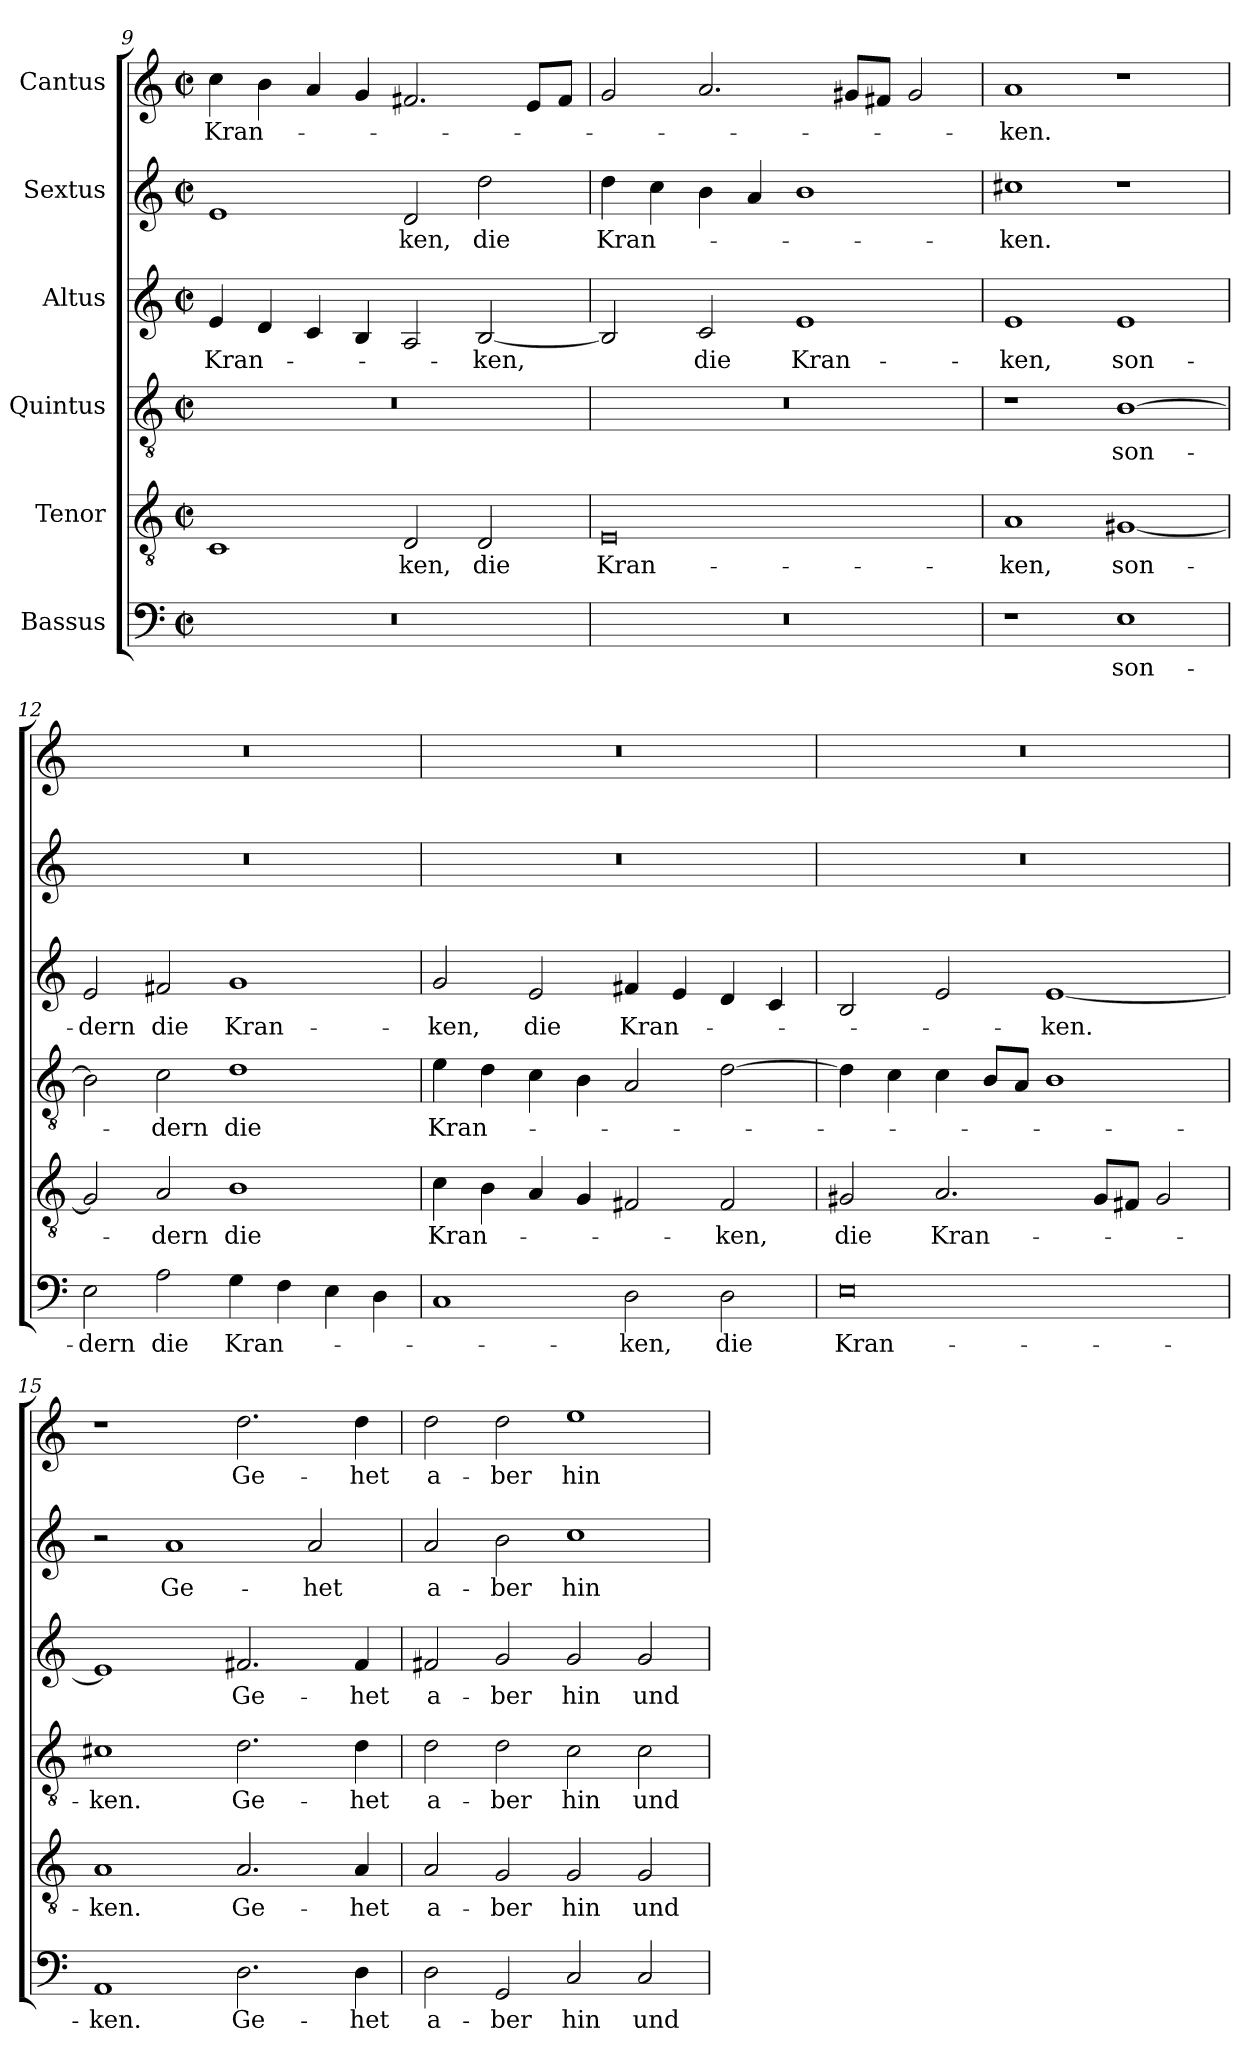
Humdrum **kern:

**kern	**text	**kern	**text	**kern	**text	**kern	**text	**kern	**text	**kern	**text
*part6	*part6	*part5	*part5	*part4	*part4	*part3	*part3	*part2	*part2	*part1	*part1
*staff6	*staff6	*staff5	*staff5	*staff4	*staff4	*staff3	*staff3	*staff2	*staff2	*staff1	*staff1
*I"Bassus	*	*I"Tenor	*	*I"Quintus	*	*I"Altus	*	*I"Sextus	*	*I"Cantus	*
*clefF4	*	*clefGv2	*	*clefGv2	*	*clefG2	*	*clefG2	*	*clefG2	*
*k[]	*	*k[]	*	*k[]	*	*k[]	*	*k[]	*	*k[]	*
*M4/2	*	*M4/2	*	*M4/2	*	*M4/2	*	*M4/2	*	*M4/2	*
*met(c|)	*	*met(c|)	*	*met(c|)	*	*met(c|)	*	*met(c|)	*	*met(c|)	*
=9	=9	=9	=9	=9	=9	=9	=9	=9	=9	=9	=9
!	!	!	!	!	!	!	!LO:LY:b	!	!	!	!LO:LY:b
0r	.	1C	.	0r	.	4e/	Kran-	1e	.	4cc\	Kran-
.	.	.	.	.	.	4d/	.	.	.	4b\	.
.	.	.	.	.	.	4c/	.	.	.	4a/	.
.	.	.	.	.	.	4B/	.	.	.	4g/	.
!	!	!	!LO:LY:b	!	!	!	!	!	!LO:LY:b	!	!
.	.	2D/	-ken,	.	.	2A/	.	2d/	-ken,	2.f#X/	.
!	!	!	!LO:LY:b	!	!	!	!LO:LY:b	!	!LO:LY:b	!	!
.	.	2D/	die	.	.	[2B/	-ken,	2dd\	die	.	.
.	.	.	.	.	.	.	.	.	.	8e/L	.
.	.	.	.	.	.	.	.	.	.	8f#/J	.
=10	=10	=10	=10	=10	=10	=10	=10	=10	=10	=10	=10
!	!	!	!LO:LY:b	!	!	!	!	!	!LO:LY:b	!	!
0r	.	0E	Kran-	0r	.	2B/]	.	4dd\	Kran-	2g/	.
.	.	.	.	.	.	.	.	4cc\	.	.	.
!	!	!	!	!	!	!	!LO:LY:b	!	!	!	!
.	.	.	.	.	.	2c/	die	4b\	.	2.a/	.
.	.	.	.	.	.	.	.	4a/	.	.	.
!	!	!	!	!	!	!	!LO:LY:b	!	!	!	!
.	.	.	.	.	.	1e	Kran-	1b	.	.	.
.	.	.	.	.	.	.	.	.	.	8g#X/L	.
.	.	.	.	.	.	.	.	.	.	8f#X/J	.
.	.	.	.	.	.	.	.	.	.	2g#/	.
!!LO:LB:g=z
=11	=11	=11	=11	=11	=11	=11	=11	=11	=11	=11	=11
!	!	!	!LO:LY:b	!	!	!	!LO:LY:b	!	!LO:LY:b	!	!LO:LY:b
1r	.	1A	-ken,	1r	.	1e	-ken,	1cc#X	-ken.	1a	-ken.
!	!LO:LY:b	!	!LO:LY:b	!	!LO:LY:b	!	!LO:LY:b	!	!	!	!
1E	son-	[1G#X	son-	[1B	son-	1e	son-	1r	.	1r	.
=12	=12	=12	=12	=12	=12	=12	=12	=12	=12	=12	=12
!	!LO:LY:b	!	!	!	!	!	!LO:LY:b	!	!	!	!
2E\	dern	2G#/]	.	2B\]	.	2e/	dern	0r	.	0r	.
!	!LO:LY:b	!	!LO:LY:b	!	!LO:LY:b	!	!LO:LY:b	!	!	!	!
2A\	die	2A/	dern	2c\	dern	2f#X/	die	.	.	.	.
!	!LO:LY:b	!	!LO:LY:b	!	!LO:LY:b	!	!LO:LY:b	!	!	!	!
4G\	Kran-	1B	die	1d	die	1g	Kran-	.	.	.	.
4F\	.	.	.	.	.	.	.	.	.	.	.
4E\	.	.	.	.	.	.	.	.	.	.	.
4D\	.	.	.	.	.	.	.	.	.	.	.
=13	=13	=13	=13	=13	=13	=13	=13	=13	=13	=13	=13
!	!	!	!LO:LY:b	!	!LO:LY:b	!	!LO:LY:b	!	!	!	!
1C	.	4c\	Kran-	4e\	Kran-	2g/	-ken,	0r	.	0r	.
.	.	4B\	.	4d\	.	.	.	.	.	.	.
!	!	!	!	!	!	!	!LO:LY:b	!	!	!	!
.	.	4A/	.	4c\	.	2e/	die	.	.	.	.
.	.	4G/	.	4B\	.	.	.	.	.	.	.
!	!LO:LY:b	!	!	!	!	!	!LO:LY:b	!	!	!	!
2D\	-ken,	2F#X/	.	2A/	.	4f#X/	Kran-	.	.	.	.
.	.	.	.	.	.	4e/	.	.	.	.	.
!	!LO:LY:b	!	!LO:LY:b	!	!	!	!	!	!	!	!
2D\	die	2F#/	-ken,	[2d\	.	4d/	.	.	.	.	.
.	.	.	.	.	.	4c/	.	.	.	.	.
=14	=14	=14	=14	=14	=14	=14	=14	=14	=14	=14	=14
!	!LO:LY:b	!	!LO:LY:b	!	!	!	!	!	!	!	!
0E	Kran-	2G#X/	die	4d\]	.	2B/	.	0r	.	0r	.
.	.	.	.	4c\	.	.	.	.	.	.	.
!	!	!	!LO:LY:b	!	!	!	!	!	!	!	!
.	.	2.A/	Kran-	4c\	.	2e/	.	.	.	.	.
.	.	.	.	8B/L	.	.	.	.	.	.	.
.	.	.	.	8A/J	.	.	.	.	.	.	.
!	!	!	!	!	!	!	!LO:LY:b	!	!	!	!
.	.	.	.	1B	.	[1e	-ken.	.	.	.	.
.	.	8G#/L	.	.	.	.	.	.	.	.	.
.	.	8F#X/J	.	.	.	.	.	.	.	.	.
.	.	2G#/	.	.	.	.	.	.	.	.	.
!!LO:PB:g=z
=15	=15	=15	=15	=15	=15	=15	=15	=15	=15	=15	=15
!	!LO:LY:b	!	!LO:LY:b	!	!LO:LY:b	!	!	!	!	!	!
1AA	-ken.	1A	-ken.	1c#X	-ken.	1e]	.	2r	.	1r	.
!	!	!	!	!	!	!	!	!	!LO:LY:b	!	!
.	.	.	.	.	.	.	.	1a	Ge-	.	.
!	!LO:LY:b	!	!LO:LY:b	!	!LO:LY:b	!	!LO:LY:b	!	!	!	!LO:LY:b
2.D\	Ge-	2.A/	Ge-	2.d\	Ge-	2.f#X/	Ge-	.	.	2.dd\	Ge-
!	!	!	!	!	!	!	!	!	!LO:LY:b	!	!
.	.	.	.	.	.	.	.	2a/	-het	.	.
!	!LO:LY:b	!	!LO:LY:b	!	!LO:LY:b	!	!LO:LY:b	!	!	!	!LO:LY:b
4D\	-het	4A/	-het	4d\	-het	4f#/	-het	.	.	4dd\	-het
=16	=16	=16	=16	=16	=16	=16	=16	=16	=16	=16	=16
!	!LO:LY:b	!	!LO:LY:b	!	!LO:LY:b	!	!LO:LY:b	!	!LO:LY:b	!	!LO:LY:b
2D\	a-	2A/	a-	2d\	a-	2f#X/	a-	2a/	a-	2dd\	a-
!	!LO:LY:b	!	!LO:LY:b	!	!LO:LY:b	!	!LO:LY:b	!	!LO:LY:b	!	!LO:LY:b
2GG/	-ber	2G/	-ber	2d\	-ber	2g/	-ber	2b\	-ber	2dd\	-ber
!	!LO:LY:b	!	!LO:LY:b	!	!LO:LY:b	!	!LO:LY:b	!	!LO:LY:b	!	!LO:LY:b
2C/	hin	2G/	hin	2c\	hin	2g/	hin	1cc	hin	1ee	hin
!	!LO:LY:b	!	!LO:LY:b	!	!LO:LY:b	!	!LO:LY:b	!	!	!	!
2C/	und	2G/	und	2c\	und	2g/	und	.	.	.	.
=	=	=	=	=	=	=	=	=	=	=	=
*-	*-	*-	*-	*-	*-	*-	*-	*-	*-	*-	*-
